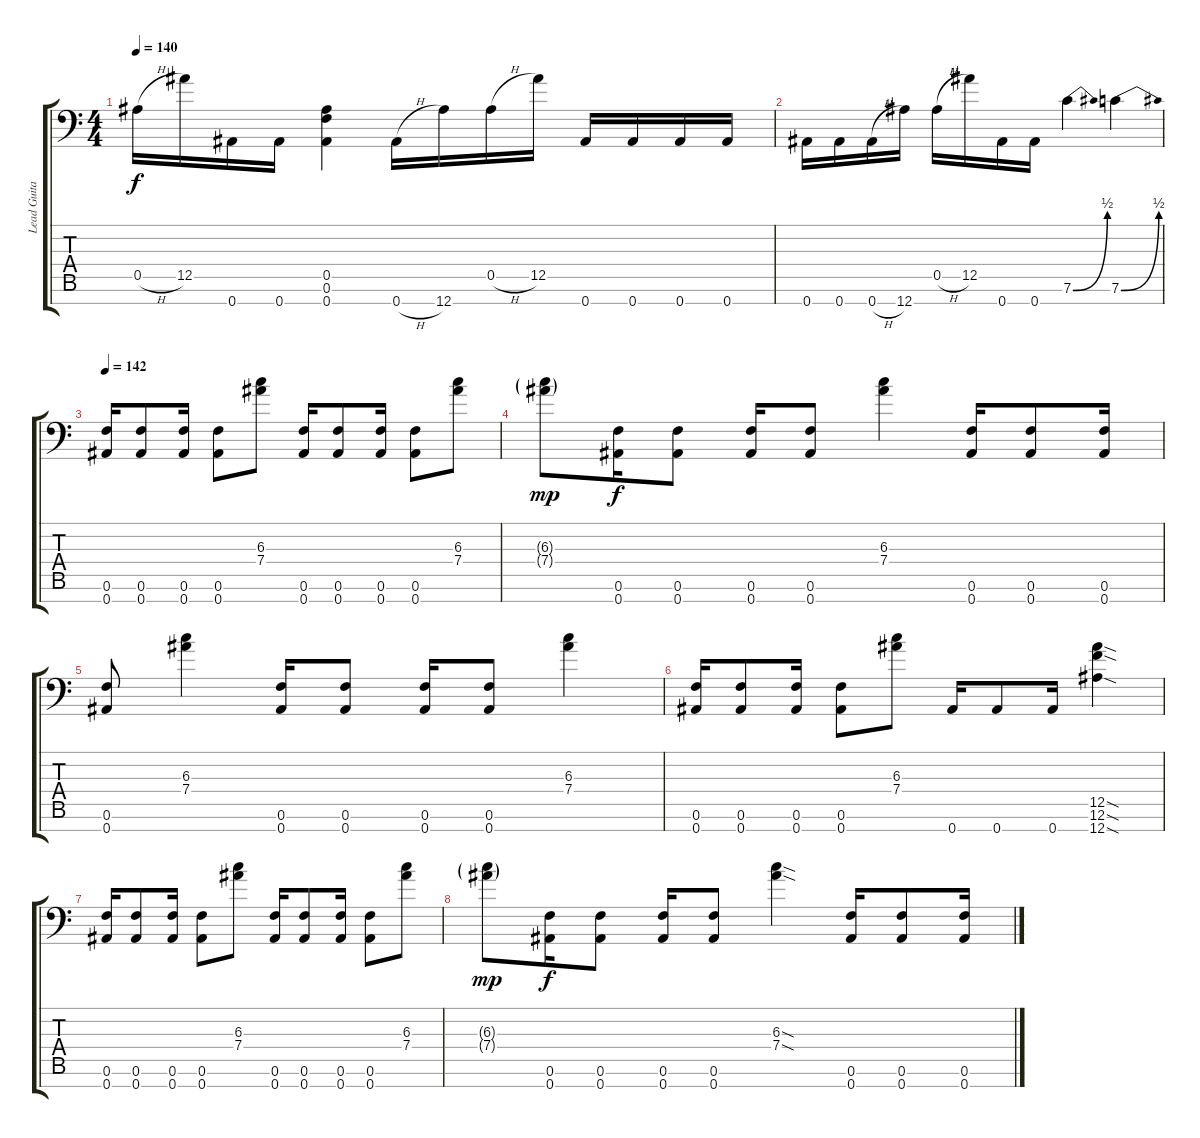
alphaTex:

\track ("Lead Guitar Additional" "Lead Guita") {instrument distortionguitar}
\staff {score tabs}
\tuning (Eb4 Bb3 Gb3 Eb3 Bb2 F2 Bb1) {hide}
\ts (4 4)
\tempo 140
\clef f4
\ks c
0.5{h}.16{dy f} 12.5.16 0.7.16 0.7.16 (0.5 0.6 0.7).4 0.7{h}.16 12.7.16 0.5{h}.16 12.5.16 0.7.16 0.7.16 0.7.16 0.7.16 |
0.7.16 0.7.16 0.7{h}.16 12.7.16 0.5{h}.16 12.5.16 0.7.16 0.7.16 7.6{be (bend 0 0 60 2)}.4 7.6{be (bend 0 0 60 2)}.4 |
\tempo 142
(0.6 0.7).16 (0.6 0.7).8 (0.6 0.7).16 (0.6 0.7).8 (6.3 7.4).8 (0.6 0.7).16 (0.6 0.7).8 (0.6 0.7).16 (0.6 0.7).8 (6.3 7.4).8 |
(6.3{g} 7.4{g}).8{dy mp} (0.6 0.7).16{dy f} (0.6 0.7).8 (0.6 0.7).16 (0.6 0.7).8 (6.3 7.4).4 (0.6 0.7).16 (0.6 0.7).8 (0.6 0.7).16 |
(0.6 0.7).8 (6.3 7.4).4 (0.6 0.7).16 (0.6 0.7).8 (0.6 0.7).16 (0.6 0.7).8 (6.3 7.4).4 |
(0.6 0.7).16 (0.6 0.7).8 (0.6 0.7).16 (0.6 0.7).8 (6.3 7.4).8 0.7.16 0.7.8 0.7.16 (12.5{sod} 12.6{sod} 12.7{sod}).4 |
(0.6 0.7).16 (0.6 0.7).8 (0.6 0.7).16 (0.6 0.7).8 (6.3 7.4).8 (0.6 0.7).16 (0.6 0.7).8 (0.6 0.7).16 (0.6 0.7).8 (6.3 7.4).8 |
(6.3{g} 7.4{g}).8{dy mp} (0.6 0.7).16{dy f} (0.6 0.7).8 (0.6 0.7).16 (0.6 0.7).8 (6.3{sod} 7.4{sod}).4 (0.6 0.7).16 (0.6 0.7).8 (0.6 0.7).16
